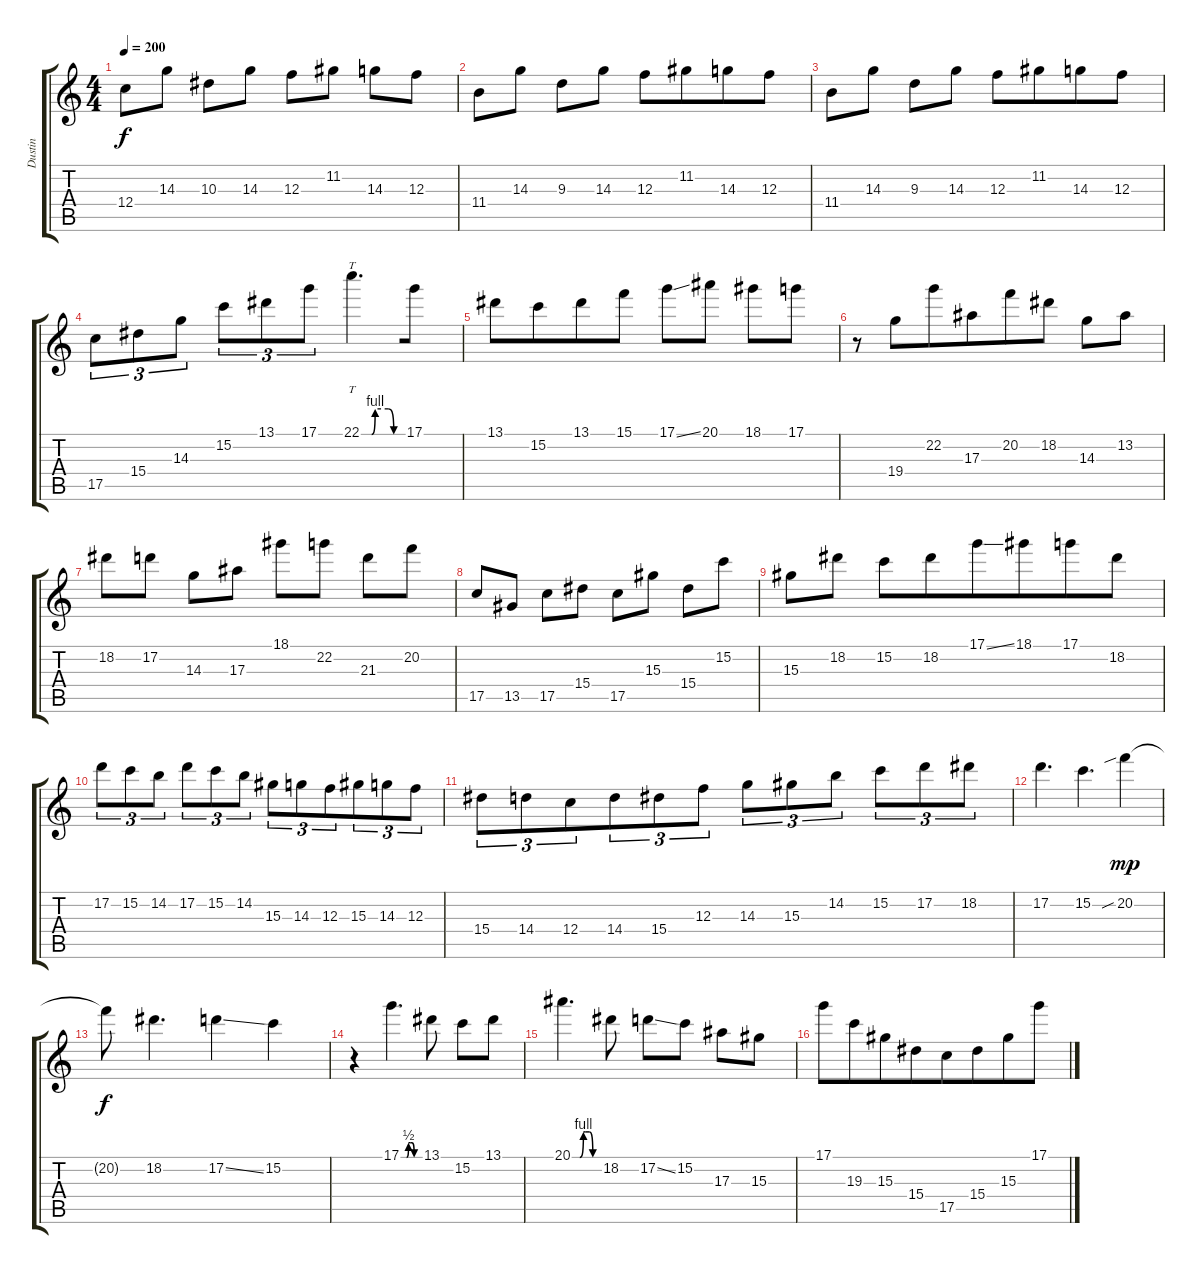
\track ("Dustin" "Dustin") {instrument overdrivenguitar}
\staff {score tabs}
\tuning (D4 A3 F3 C3 G2 C2) {hide}
\ts (4 4)
\tempo 200
\clef g2
\ks c
12.4.8{dy f} 14.3.8 10.3.8 14.3.8 12.3.8{beam merge} 11.2.8 14.3.8 12.3.8 |
11.4.8 14.3.8 9.3.8 14.3.8 12.3.8 11.2.8{beam merge} 14.3.8{beam merge} 12.3.8 |
11.4.8 14.3.8 9.3.8 14.3.8 12.3.8 11.2.8{beam merge} 14.3.8{beam merge} 12.3.8 |
17.5.8{tu (3 2)} 15.4.8{tu (3 2)} 14.3.8{tu (3 2)} 15.2.8{tu (3 2)} 13.1.8{tu (3 2)} 17.1.8{tu (3 2)} 22.1{be (custom 0 0 15 0 20 4 39 4 47 0 60 0)}.4{tt d beam merge} 17.1.8 |
13.1.8 15.2.8{beam merge} 13.1.8 15.1.8 17.1{ss}.8{beam merge} 20.1.8 18.1.8 17.1.8 |
r.8{beam merge} 19.4.8{beam merge} 22.2.8 17.3.8{beam merge} 20.2.8{beam merge} 18.2.8 14.3.8 13.2.8 |
18.2.8 17.2.8 14.3.8 17.3.8 18.1.8 22.2.8 21.3.8 20.2.8 |
17.5.8{beam merge} 13.5.8 17.5.8{beam merge} 15.4.8 17.5.8{beam merge} 15.3.8 15.4.8 15.2.8 |
15.3.8 18.2.8 15.2.8{beam merge} 18.2.8{beam merge} 17.1{ss}.8{beam merge} 18.1.8{beam merge} 17.1.8 18.2.8 |
17.2.8{tu (3 2) beam merge} 15.2.8{tu (3 2)} 14.2.8{tu (3 2)} 17.2.8{tu (3 2)} 15.2.8{tu (3 2) beam merge} 14.2.8{tu (3 2)} 15.3.8{tu (3 2)} 14.3.8{tu (3 2)} 12.3.8{tu (3 2) beam merge} 15.3.8{tu (3 2)} 14.3.8{tu (3 2)} 12.3.8{tu (3 2)} |
15.4.8{tu (3 2)} 14.4.8{tu (3 2)} 12.4.8{tu (3 2) beam merge} 14.4.8{tu (3 2)} 15.4.8{tu (3 2)} 12.3.8{tu (3 2)} 14.3.8{tu (3 2) beam merge} 15.3.8{tu (3 2)} 14.2.8{tu (3 2)} 15.2.8{tu (3 2)} 17.2.8{tu (3 2)} 18.2.8{tu (3 2)} |
17.2.4{d} 15.2.4{d beam merge} 20.2{sib}.4{dy mp} |
20.2{t}.8{dy f} 18.2.4{d beam merge} 17.2{ss}.4 15.2.4 |
r.4{beam merge} 17.1{be (custom 0 0 10 0 18 0 24 2 30 2 35 2 42 0 60 0)}.4{d} 13.1.8 15.2.8 13.1.8 |
20.1{be (custom 0 0 17 0 25 4 30 4 38 4 46 0 60 0)}.4{d} 18.2.8 17.2{ss}.8 15.2.8 17.3.8 15.3.8 |
17.1.8 19.3.8{beam merge} 15.3.8 15.4.8{beam merge} 17.5.8 15.4.8{beam merge} 15.3.8 17.1.8
